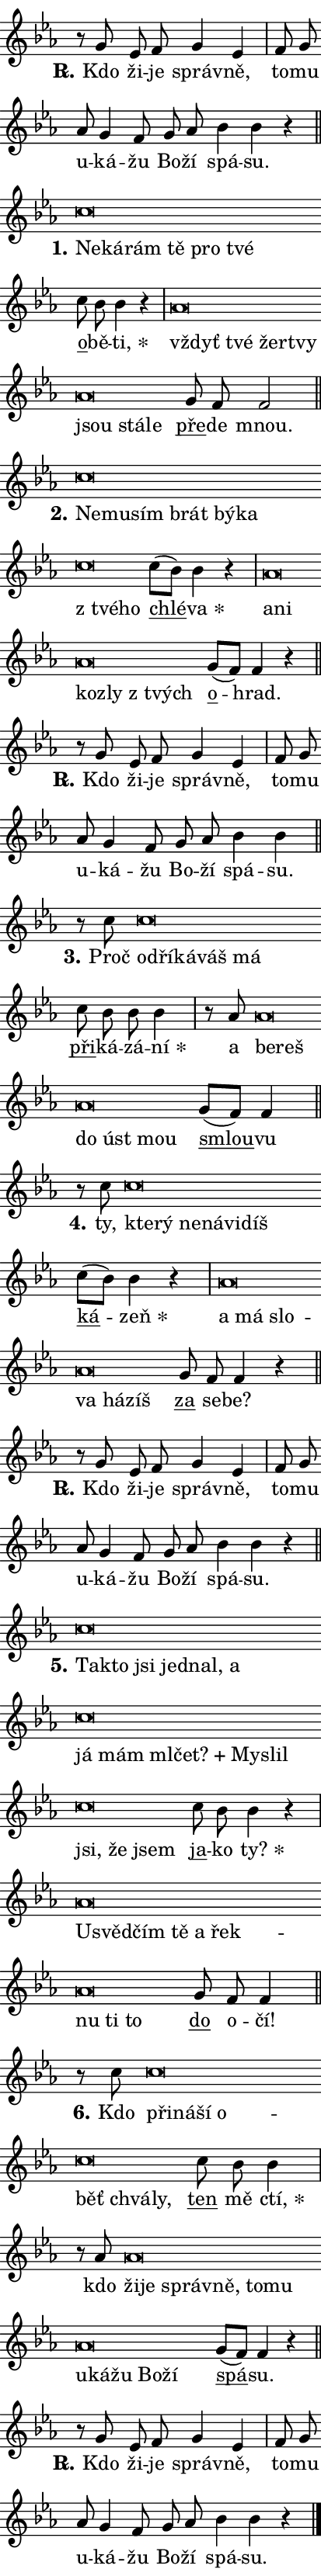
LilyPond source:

\version "2.22.1"
\header { tagline = "" }
\paper {
  indent = 0\cm
  top-margin = 0\cm
  right-margin = 0\cm
  bottom-margin = 0\cm
  left-margin = 0\cm
  paper-width = 7\cm
  page-breaking = #ly:one-page-breaking
  system-system-spacing.basic-distance = #11
  score-system-spacing.basic-distance = #11
  ragged-last = ##f
}


%% Author: Thomas Morley
%% https://lists.gnu.org/archive/html/lilypond-user/2020-05/msg00002.html
#(define (line-position grob)
"Returns position of @var[grob} in current system:
   @code{'start}, if at first time-step
   @code{'end}, if at last time-step
   @code{'middle} otherwise
"
  (let* ((col (ly:item-get-column grob))
         (ln (ly:grob-object col 'left-neighbor))
         (rn (ly:grob-object col 'right-neighbor))
         (col-to-check-left (if (ly:grob? ln) ln col))
         (col-to-check-right (if (ly:grob? rn) rn col))
         (break-dir-left
           (and
             (ly:grob-property col-to-check-left 'non-musical #f)
             (ly:item-break-dir col-to-check-left)))
         (break-dir-right
           (and
             (ly:grob-property col-to-check-right 'non-musical #f)
             (ly:item-break-dir col-to-check-right))))
        (cond ((eqv? 1 break-dir-left) 'start)
              ((eqv? -1 break-dir-right) 'end)
              (else 'middle))))

#(define (tranparent-at-line-position vctor)
  (lambda (grob)
  "Relying on @code{line-position} select the relevant enry from @var{vctor}.
Used to determine transparency,"
    (case (line-position grob)
      ((end) (not (vector-ref vctor 0)))
      ((middle) (not (vector-ref vctor 1)))
      ((start) (not (vector-ref vctor 2))))))

noteHeadBreakVisibility =
#(define-music-function (break-visibility)(vector?)
"Makes @code{NoteHead}s transparent relying on @var{break-visibility}"
#{
  \override NoteHead.transparent =
    #(tranparent-at-line-position break-visibility)
#})

#(define delete-ledgers-for-transparent-note-heads
  (lambda (grob)
    "Reads whether a @code{NoteHead} is transparent.
If so this @code{NoteHead} is removed from @code{'note-heads} from
@var{grob}, which is supposed to be @code{LedgerLineSpanner}.
As a result ledgers are not printed for this @code{NoteHead}"
    (let* ((nhds-array (ly:grob-object grob 'note-heads))
           (nhds-list
             (if (ly:grob-array? nhds-array)
                 (ly:grob-array->list nhds-array)
                 '()))
           ;; Relies on the transparent-property being done before
           ;; Staff.LedgerLineSpanner.after-line-breaking is executed.
           ;; This is fragile ...
           (to-keep
             (remove
               (lambda (nhd)
                 (ly:grob-property nhd 'transparent #f))
               nhds-list)))
      ;; TODO find a better method to iterate over grob-arrays, similiar
      ;; to filter/remove etc for lists
      ;; For now rebuilt from scratch
      (set! (ly:grob-object grob 'note-heads)  '())
      (for-each
        (lambda (nhd)
          (ly:pointer-group-interface::add-grob grob 'note-heads nhd))
        to-keep))))

hideNotes = {
  \noteHeadBreakVisibility #begin-of-line-visible
}
unHideNotes = {
  \noteHeadBreakVisibility #all-visible
}

% work-around for resetting accidentals
% https://lilypond.org/doc/v2.23/Documentation/notation/displaying-rhythms#unmetered-music
cadenzaMeasure = {
  \cadenzaOff
  \partial 1024 s1024
  \cadenzaOn
}

#(define-markup-command (accent layout props text) (markup?)
  "Underline accented syllable"
  (interpret-markup layout props
    #{\markup \override #'(offset . 4.3) \underline { #text }#}))

responsum = \markup \concat {
  "R" \hspace #-1.05 \path #0.1 #'((moveto 0 0.07) (lineto 0.9 0.8)) \hspace #0.05 "."
}

\layout {
    \context {
        \Staff
        \remove "Time_signature_engraver"
        \override LedgerLineSpanner.after-line-breaking = #delete-ledgers-for-transparent-note-heads
    }
    \context {
        \Voice {
            \override NoteHead.output-attributes = #'((class . "notehead"))
            \override Hairpin.height = #0.55
        }
    }
    \context {
        \Lyrics {
            \override StanzaNumber.output-attributes = #'((class . "stanzanumber"))
            \override LyricSpace.minimum-distance = #0.9
            \override LyricText.font-name = #"TeX Gyre Schola"
            \override LyricText.font-size = 1
            \override StanzaNumber.font-name = #"TeX Gyre Schola Bold"
            \override StanzaNumber.font-size = 1
        }
    }
}

% magnetic-lyrics.ily
%
%   written by
%     Jean Abou Samra <jean@abou-samra.fr>
%     Werner Lemberg <wl@gnu.org>
%
%   adapted by
%     Jiri Hon <jiri.hon@gmail.com>
%
% Version 2022-Apr-15

% https://www.mail-archive.com/lilypond-user@gnu.org/msg149350.html

#(define (Left_hyphen_pointer_engraver context)
   "Collect syllable-hyphen-syllable occurrences in lyrics and store
them in properties.  This engraver only looks to the left.  For
example, if the lyrics input is @code{foo -- bar}, it does the
following.

@itemize @bullet
@item
Set the @code{text} property of the @code{LyricHyphen} grob between
@q{foo} and @q{bar} to @code{foo}.

@item
Set the @code{left-hyphen} property of the @code{LyricText} grob with
text @q{foo} to the @code{LyricHyphen} grob between @q{foo} and
@q{bar}.
@end itemize

Use this auxiliary engraver in combination with the
@code{lyric-@/text::@/apply-@/magnetic-@/offset!} hook."
   (let ((hyphen #f)
         (text #f))
     (make-engraver
      (acknowledgers
       ((lyric-syllable-interface engraver grob source-engraver)
        (set! text grob)))
      (end-acknowledgers
       ((lyric-hyphen-interface engraver grob source-engraver)
        ;(when (not (grob::has-interface grob 'lyric-space-interface))
          (set! hyphen grob)));)
      ((stop-translation-timestep engraver)
       (when (and text hyphen)
         (ly:grob-set-object! text 'left-hyphen hyphen))
       (set! text #f)
       (set! hyphen #f)))))

#(define (lyric-text::apply-magnetic-offset! grob)
   "If the space between two syllables is less than the value in
property @code{LyricText@/.details@/.squash-threshold}, move the right
syllable to the left so that it gets concatenated with the left
syllable.

Use this function as a hook for
@code{LyricText@/.after-@/line-@/breaking} if the
@code{Left_@/hyphen_@/pointer_@/engraver} is active."
   (let ((hyphen (ly:grob-object grob 'left-hyphen #f)))
     (when hyphen
       (let ((left-text (ly:spanner-bound hyphen LEFT)))
         (when (grob::has-interface left-text 'lyric-syllable-interface)
           (let* ((common (ly:grob-common-refpoint grob left-text X))
                  (this-x-ext (ly:grob-extent grob common X))
                  (left-x-ext
                   (begin
                     ;; Trigger magnetism for left-text.
                     (ly:grob-property left-text 'after-line-breaking)
                     (ly:grob-extent left-text common X)))
                  ;; `delta` is the gap width between two syllables.
                  (delta (- (interval-start this-x-ext)
                            (interval-end left-x-ext)))
                  (details (ly:grob-property grob 'details))
                  (threshold (assoc-get 'squash-threshold details 0.2)))
             (when (< delta threshold)
               (let* (;; We have to manipulate the input text so that
                      ;; ligatures crossing syllable boundaries are not
                      ;; disabled.  For languages based on the Latin
                      ;; script this is essentially a beautification.
                      ;; However, for non-Western scripts it can be a
                      ;; necessity.
                      (lt (ly:grob-property left-text 'text))
                      (rt (ly:grob-property grob 'text))
                      (is-space (grob::has-interface hyphen 'lyric-space-interface))
                      (space (if is-space " " ""))
                      (space-markup (grob-interpret-markup grob " "))
                      (space-size (interval-length (ly:stencil-extent space-markup X)))
                      (extra-delta (if is-space space-size 0))
                      ;; Append new syllable.
                      (ltrt-space (if (and (string? lt) (string? rt))
                                (string-append lt space rt)
                                (make-concat-markup (list lt space rt))))
                      ;; Right-align `ltrt` to the right side.
                      (ltrt-space-markup (grob-interpret-markup
                               grob
                               (make-translate-markup
                                (cons (interval-length this-x-ext) 0)
                                (make-right-align-markup ltrt-space)))))
                 (begin
                   ;; Don't print `left-text`.
                   (ly:grob-set-property! left-text 'stencil #f)
                   ;; Set text and stencil (which holds all collected
                   ;; syllables so far) and shift it to the left.
                   (ly:grob-set-property! grob 'text ltrt-space)
                   (ly:grob-set-property! grob 'stencil ltrt-space-markup)
                   (ly:grob-translate-axis! grob (- (- delta extra-delta)) X))))))))))


#(define (lyric-hyphen::displace-bounds-first grob)
   ;; Make very sure this callback isn't triggered too early.
   (let ((left (ly:spanner-bound grob LEFT))
         (right (ly:spanner-bound grob RIGHT)))
     (ly:grob-property left 'after-line-breaking)
     (ly:grob-property right 'after-line-breaking)
     (ly:lyric-hyphen::print grob)))

squashThreshold = #0.4

\layout {
  \context {
    \Lyrics
    \consists #Left_hyphen_pointer_engraver
    \override LyricText.after-line-breaking =
      #lyric-text::apply-magnetic-offset!
    \override LyricHyphen.stencil = #lyric-hyphen::displace-bounds-first
    \override LyricText.details.squash-threshold = \squashThreshold
    \override LyricHyphen.minimum-distance = 0
    \override LyricHyphen.minimum-length = \squashThreshold
  }
}

squash = \override LyricText.details.squash-threshold = 9999
unSquash = \override LyricText.details.squash-threshold = \squashThreshold

left = \override LyricText.self-alignment-X = #LEFT
unLeft = \revert LyricText.self-alignment-X

starOffset = #(lambda (grob) 
                (let ((x_offset (ly:self-alignment-interface::aligned-on-x-parent grob)))
                  (if (= x_offset 0) 0 (+ x_offset 1.2))))

star = #(define-music-function (syllable)(string?)
"Append star separator at the end of a syllable"
#{
  \once \override LyricText.X-offset = #starOffset
  \lyricmode { \markup {
    #syllable
    \override #'((font-name . "TeX Gyre Schola Bold")) \hspace #0.2 \lower #0.65 \larger "*"
  } }
#})

starAccent = #(define-music-function (syllable)(string?)
"Append star separator at the end of a syllable and make accent"
#{
  \once \override LyricText.X-offset = #starOffset
  \lyricmode { \markup {
    \accent #syllable
    \override #'((font-name . "TeX Gyre Schola Bold")) \hspace #0.2 \lower #0.65 \larger "*"
  } }
#})

breath = #(define-music-function (syllable)(string?)
"Append breathing indicator at the end of a syllable"
#{
  \lyricmode { \markup { #syllable "+" } }
#})

optionalBreath = #(define-music-function (syllable)(string?)
"Append optional breathing indicator at the end of a syllable"
#{
  \lyricmode { \markup { #syllable "(+)" } }
#})


\score {
    <<
        \new Voice = "melody" { \cadenzaOn \key es \major \relative { r8 g' es f g4 es \cadenzaMeasure \bar "|" f8 g \bar "" as g4 f8 \bar "" g as \bar "" bes4 bes r \cadenzaMeasure \bar "||" \break }
\relative { c''\breve*1/16 \hideNotes \breve*1/16 \bar "" \breve*1/16 \bar "" \breve*1/16 \bar "" \breve*1/16 \breve*1/16 \bar "" \unHideNotes \bar "" c8 bes bes4 r \cadenzaMeasure \bar "|" as\breve*1/16 \hideNotes \breve*1/16 \bar "" \breve*1/16 \bar "" \breve*1/16 \bar "" \breve*1/16 \bar "" \breve*1/16 \breve*1/16 \bar "" \unHideNotes \bar "" g8 f f2 \cadenzaMeasure \bar "||" \break }
\relative { c''\breve*1/16 \hideNotes \breve*1/16 \bar "" \breve*1/16 \bar "" \breve*1/16 \bar "" \breve*1/16 \bar "" \breve*1/16 \bar "" \breve*1/16 \breve*1/16 \bar "" \unHideNotes \bar "" c8[( bes)] bes4 r \cadenzaMeasure \bar "|" as\breve*1/16 \hideNotes \breve*1/16 \bar "" \breve*1/16 \bar "" \breve*1/16 \breve*1/16 \bar "" \unHideNotes \bar "" g8[( f)] f4 r \cadenzaMeasure \bar "||" \break }
\relative { r8 g' es f g4 es \cadenzaMeasure \bar "|" f8 g \bar "" as g4 f8 \bar "" g as \bar "" bes4 bes \cadenzaMeasure \bar "||" \break }
\relative { r8 c'' c\breve*1/16 \hideNotes \breve*1/16 \bar "" \breve*1/16 \bar "" \breve*1/16 \breve*1/16 \bar "" \unHideNotes \bar "" c8 bes bes bes4 \cadenzaMeasure \bar "|" r8 as as\breve*1/16 \hideNotes \breve*1/16 \bar "" \breve*1/16 \bar "" \breve*1/16 \breve*1/16 \bar "" \unHideNotes \bar "" g8[( f)] f4 \cadenzaMeasure \bar "||" \break }
\relative { r8 c'' c\breve*1/16 \hideNotes \breve*1/16 \bar "" \breve*1/16 \bar "" \breve*1/16 \bar "" \breve*1/16 \breve*1/16 \bar "" \unHideNotes \bar "" c8[( bes)] bes4 r \cadenzaMeasure \bar "|" as\breve*1/16 \hideNotes \breve*1/16 \bar "" \breve*1/16 \bar "" \breve*1/16 \bar "" \breve*1/16 \breve*1/16 \bar "" \unHideNotes \bar "" g8 f f4 r \cadenzaMeasure \bar "||" \break }
\relative { r8 g' es f g4 es \cadenzaMeasure \bar "|" f8 g \bar "" as g4 f8 \bar "" g as \bar "" bes4 bes r \cadenzaMeasure \bar "||" \break }
\relative { c''\breve*1/16 \hideNotes \breve*1/16 \bar "" \breve*1/16 \bar "" \breve*1/16 \bar "" \breve*1/16 \bar "" \breve*1/16 \bar "" \breve*1/16 \bar "" \breve*1/16 \bar "" \breve*1/16 \bar "" \breve*1/16 \bar "" \breve*1/16 \bar "" \breve*1/16 \bar "" \breve*1/16 \bar "" \breve*1/16 \breve*1/16 \bar "" \unHideNotes \bar "" c8 bes bes4 r \cadenzaMeasure \bar "|" as\breve*1/16 \hideNotes \breve*1/16 \bar "" \breve*1/16 \bar "" \breve*1/16 \bar "" \breve*1/16 \bar "" \breve*1/16 \bar "" \breve*1/16 \bar "" \breve*1/16 \breve*1/16 \bar "" \unHideNotes \bar "" g8 f f4 \cadenzaMeasure \bar "||" \break }
\relative { r8 c'' c\breve*1/16 \hideNotes \breve*1/16 \bar "" \breve*1/16 \bar "" \breve*1/16 \bar "" \breve*1/16 \bar "" \breve*1/16 \breve*1/16 \bar "" \unHideNotes \bar "" c8 bes bes4 \cadenzaMeasure \bar "|" r8 as as\breve*1/16 \hideNotes \breve*1/16 \bar "" \breve*1/16 \bar "" \breve*1/16 \bar "" \breve*1/16 \bar "" \breve*1/16 \bar "" \breve*1/16 \bar "" \breve*1/16 \bar "" \breve*1/16 \bar "" \breve*1/16 \breve*1/16 \bar "" \unHideNotes \bar "" g8[( f)] f4 r \cadenzaMeasure \bar "||" \break }
\relative { r8 g' es f g4 es \cadenzaMeasure \bar "|" f8 g \bar "" as g4 f8 \bar "" g as \bar "" bes4 bes r \cadenzaMeasure \bar "||" \break } \bar "|." }
        \new Lyrics \lyricsto "melody" { \lyricmode { \set stanza = \responsum
Kdo ži -- je správ -- ně, to -- mu u -- ká -- žu Bo -- ží spá -- su.
\set stanza = "1."
\left Ne -- \squash ká -- rám tě pro tvé \unLeft \unSquash \markup \accent o -- bě -- \star ti, \left vždyť \squash tvé žer -- tvy jsou stá -- le \unLeft \unSquash \markup \accent pře -- de mnou.
\set stanza = "2."
\left Ne -- \squash mu -- sím brát bý -- ka "z tvé" -- ho \unLeft \unSquash \markup \accent chlé -- \star va \left a -- \squash ni koz -- ly "z tvých" \unLeft \unSquash \markup \accent o -- hrad.
\set stanza = \responsum
Kdo ži -- je správ -- ně, to -- mu u -- ká -- žu Bo -- ží spá -- su.
\set stanza = "3."
Proč \left od -- \squash ří -- ká -- váš má \unLeft \unSquash \markup \accent při -- ká -- zá -- \star ní a \left be -- \squash reš do úst mou \unLeft \unSquash \markup \accent smlou -- vu
\set stanza = "4."
ty, \left kte -- \squash rý ne -- ná -- vi -- díš \unLeft \unSquash \markup \accent ká -- \star zeň \left a \squash má slo -- va há -- zíš \unLeft \unSquash \markup \accent za se -- be?
\set stanza = \responsum
Kdo ži -- je správ -- ně, to -- mu u -- ká -- žu Bo -- ží spá -- su.
\set stanza = "5."
\left Tak -- \squash to jsi jed -- nal, a já mám ml -- \breath "čet?" My -- slil jsi, že jsem \unLeft \unSquash \markup \accent ja -- ko \star ty? \left U -- \squash svěd -- čím tě a řek -- nu ti to \unLeft \unSquash \markup \accent do o -- čí!
\set stanza = "6."
Kdo \left při -- \squash ná -- ší o -- běť chvá -- ly, \unLeft \unSquash \markup \accent ten mě \star ctí, kdo \left ži -- \squash je správ -- ně, to -- mu u -- ká -- žu Bo -- ží \unLeft \unSquash \markup \accent spá -- su.
\set stanza = \responsum
Kdo ži -- je správ -- ně, to -- mu u -- ká -- žu Bo -- ží spá -- su. } }
    >>
    \layout {}
}
